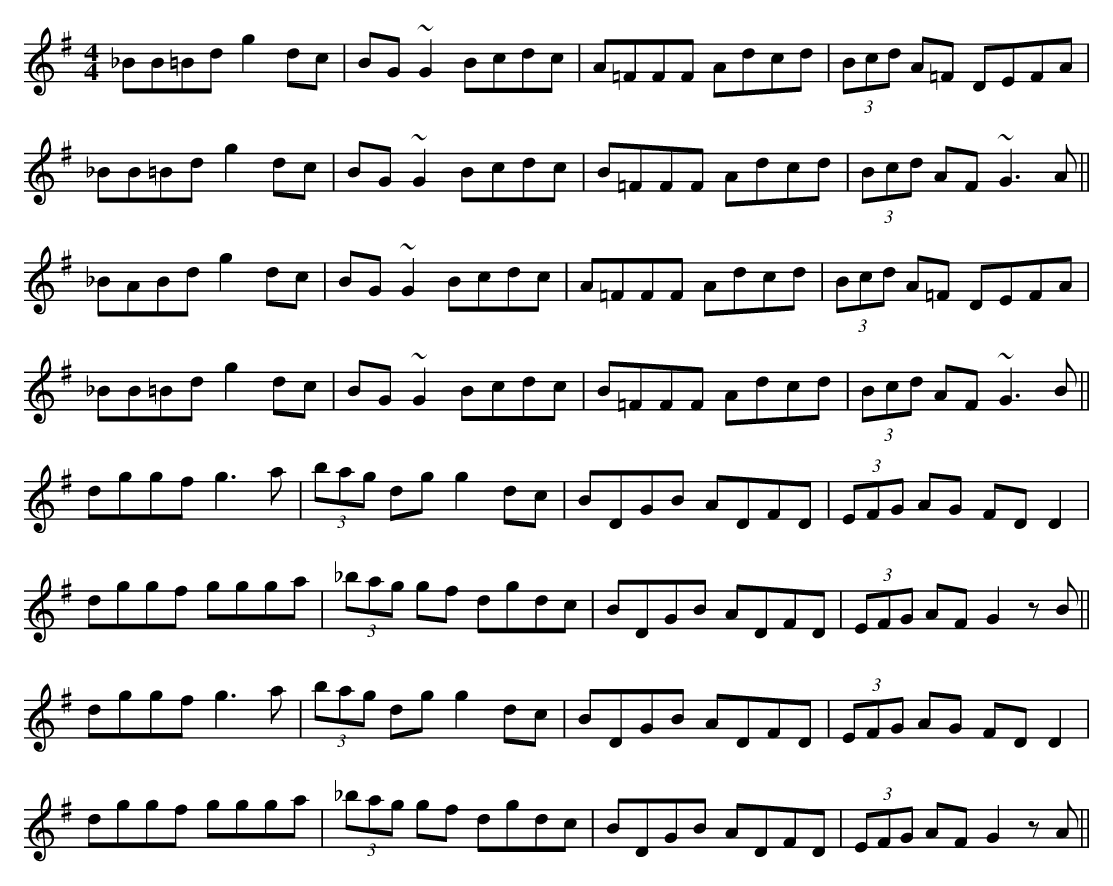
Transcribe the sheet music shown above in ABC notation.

X:1
M:4/4
K:G
_BB=Bd g2 dc|BG ~G2 Bcdc|A=FFF Adcd|(3Bcd A=F DEFA|
_BB=Bd g2 dc|BG ~G2 Bcdc|B=FFF Adcd|(3Bcd AF ~G3 A||
_BABd g2 dc|BG ~G2 Bcdc|A=FFF Adcd|(3Bcd A=F DEFA|
_BB=Bd g2 dc|BG ~G2 Bcdc|B=FFF Adcd|(3Bcd AF ~G3 B||
dggf g3 a|(3bag dg g2 dc|BDGB ADFD|(3EFG AG FD D2|
dggf ggga|(3_bag gf dgdc|BDGB ADFD|(3EFG AF G2 z B||
dggf g3 a|(3bag dg g2 dc|BDGB ADFD|(3EFG AG FD D2|
dggf ggga|(3_bag gf dgdc|BDGB ADFD|(3EFG AF G2 z A||
